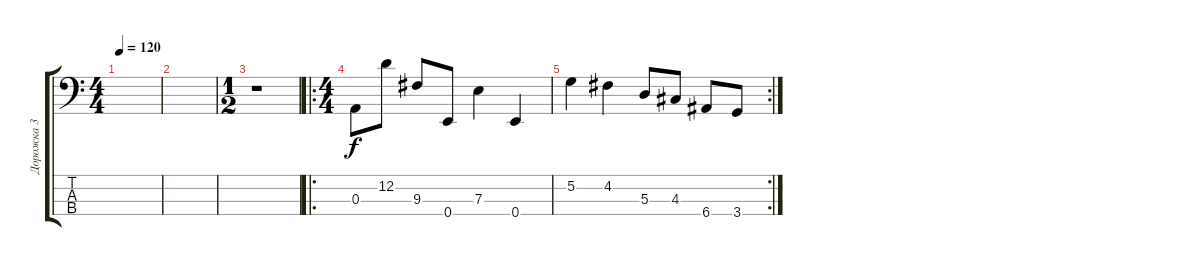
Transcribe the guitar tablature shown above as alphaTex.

\track ("Дорожка 3" "Дорожка 3") {instrument electricbasspick}
\staff {score tabs}
\tuning (G2 D2 A1 E1) {hide}
\ts (4 4)
\tempo 120
\clef f4
\ks c
|
|
\ts (1 2)
r.1 |
\ro
\ts (4 4)
0.3.8 12.2.8 9.3.8 0.4.8 7.3.4 0.4.4 |
\rc 2
5.2.4 4.2.4 5.3.8 4.3.8 6.4.8 3.4.8
